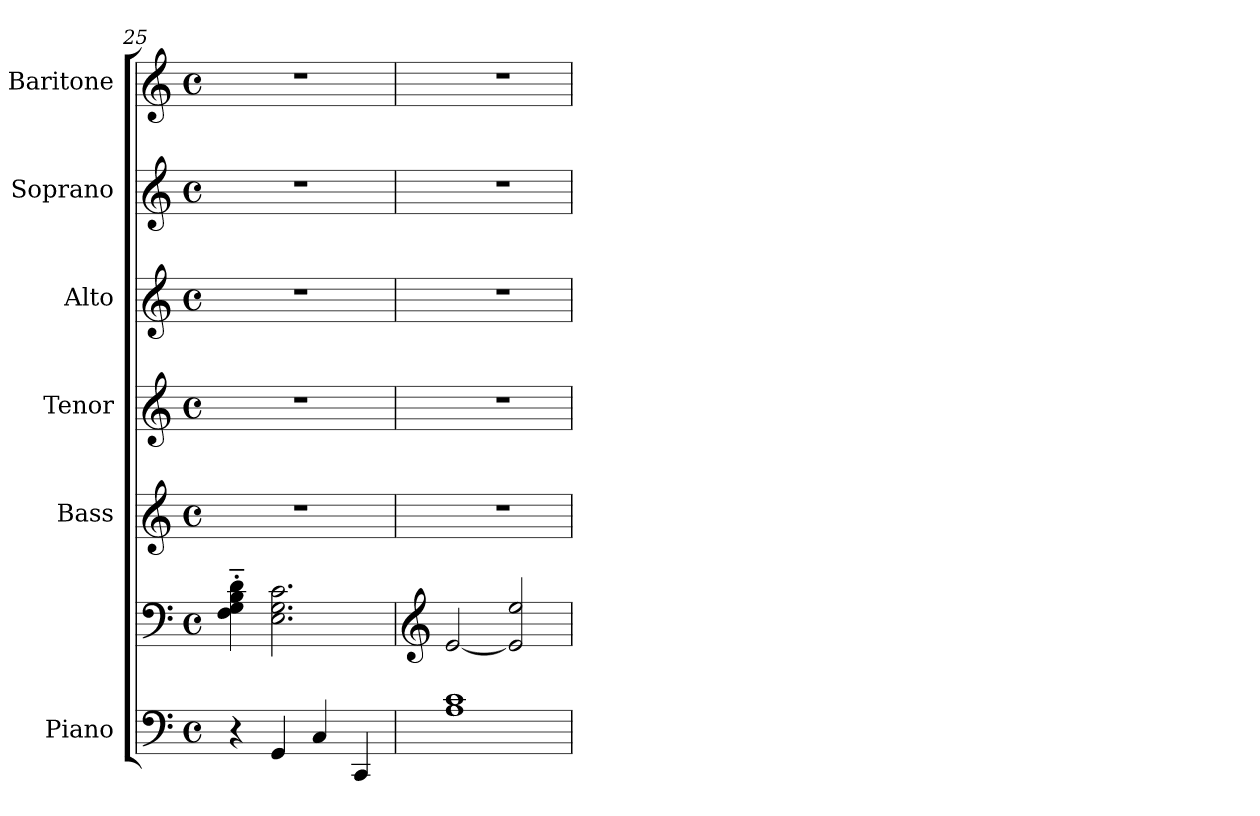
**kern	**kern	**kern	**kern	**kern	**kern	**kern
*part6	*part6	*part5	*part4	*part3	*part2	*part1
*staff7	*staff6	*staff5	*staff4	*staff3	*staff2	*staff1
*I"Piano	*	*I"Bass	*I"Tenor	*I"Alto	*I"Soprano	*I"Baritone
*	*	*I'B	*I'T	*I'A	*I'S	*
*clefF4	*clefF4	*clefG2	*clefG2	*clefG2	*clefG2	*clefG2
*k[]	*k[]	*k[]	*k[]	*k[]	*k[]	*k[]
*M4/4	*M4/4	*M4/4	*M4/4	*M4/4	*M4/4	*M4/4
*met(c)	*met(c)	*met(c)	*met(c)	*met(c)	*met(c)	*met(c)
=25	=25	=25	=25	=25	=25	=25
*	*^	*	*	*	*	*
4r	4F\'~ 4G\'~ 4B\'~ 4d\'~	2ryy	1r	1r	1r	1r	1r
4GG/	2.E\ 2.G\ 2.c\	.	.	.	.	.	.
4C/	.	2ryy	.	.	.	.	.
4CC/	.	.	.	.	.	.	.
=26	=26	=26	=26	=26	=26	=26	=26
*	*clefG2	*	*	*	*	*	*
1A 1c	[2e/	2ryy	1r	1r	1r	1r	1r
.	2e/] 2ee/	2ryy	.	.	.	.	.
*	*v	*v	*	*	*	*	*
=	=	=	=	=	=	=
*-	*-	*-	*-	*-	*-	*-
